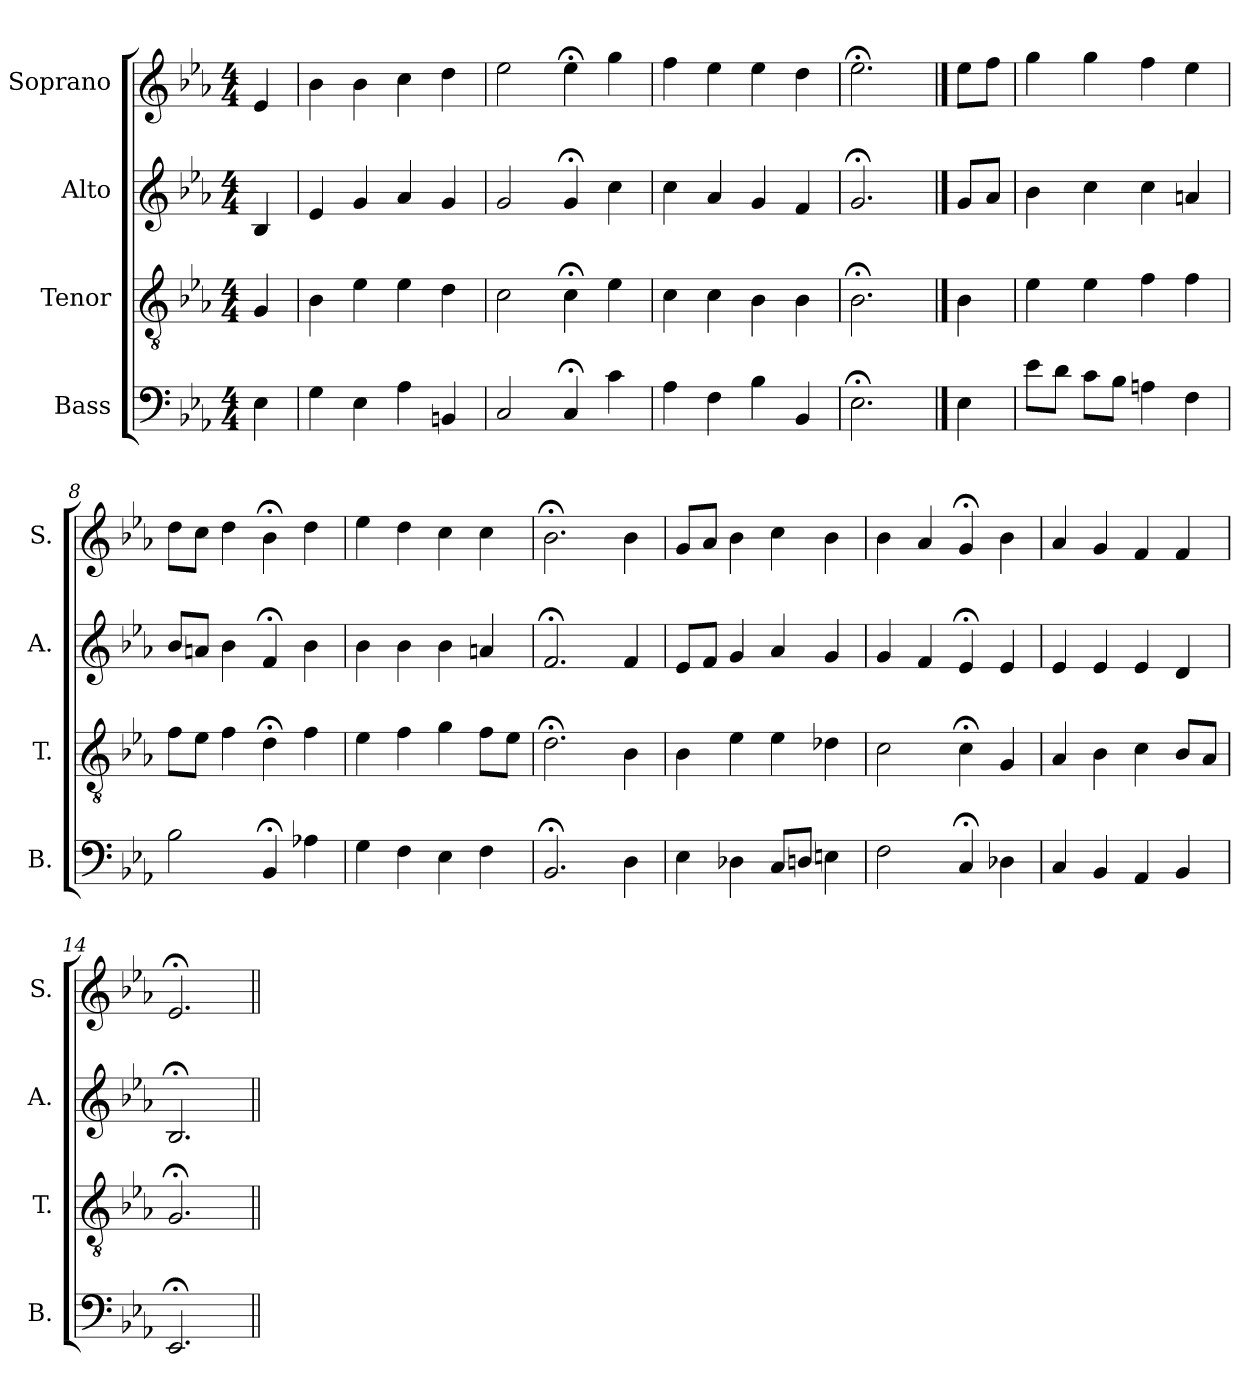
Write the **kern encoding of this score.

**kern	**kern	**kern	**kern
*part4	*part3	*part2	*part1
*staff4	*staff3	*staff2	*staff1
*I"Bass	*I"Tenor	*I"Alto	*I"Soprano
*I'B.	*I'T.	*I'A.	*I'S.
*clefF4	*clefGv2	*clefG2	*clefG2
*	*ITrd7c12	*	*
*k[b-e-a-]	*k[b-e-a-]	*k[b-e-a-]	*k[b-e-a-]
*E-:	*E-:	*E-:	*E-:
*M4/4	*M4/4	*M4/4	*M4/4
=1	=1	=1	=1
4E-\	4GG/	4B-/	4e-/
=2	=2	=2	=2
4G\	4BB-\	4e-/	4b-\
4E-\	4E-\	4g/	4b-\
4A-\	4E-\	4a-/	4cc\
4BBn/	4D\	4g/	4dd\
=3	=3	=3	=3
2C/	2C\	2g/	2ee-\
4C;</	4C;<\	4g;</	4ee-;<\
4c\	4E-\	4cc\	4gg\
=4	=4	=4	=4
4A-\	4C\	4cc\	4ff\
4F\	4C\	4a-/	4ee-\
4B-\	4BB-\	4g/	4ee-\
4BB-/	4BB-\	4f/	4dd\
=5	=5	=5	=5
2.E-;<\	2.BB-;<\	2.g;</	2.ee-;<\
==6	==6	==6	==6
4E-\	4BB-\	8g/L	8ee-\L
.	.	8a-/J	8ff\J
=7	=7	=7	=7
8e-\L	4E-\	4b-\	4gg\
8d\J	.	.	.
8c\L	4E-\	4cc\	4gg\
8B-\J	.	.	.
4An\	4F\	4cc\	4ff\
4F\	4F\	4an/	4ee-\
!!LO:LB:g=z
=8	=8	=8	=8
2B-\	8F\L	8b-/L	8dd\L
.	8E-\J	8an/J	8cc\J
.	4F\	4b-\	4dd\
4BB-;</	4D;<\	4f;</	4b-;<\
4A-X\	4F\	4b-\	4dd\
=9	=9	=9	=9
4G\	4E-\	4b-\	4ee-\
4F\	4F\	4b-\	4dd\
4E-\	4G\	4b-\	4cc\
4F\	8F\L	4an/	4cc\
.	8E-\J	.	.
=10	=10	=10	=10
2.BB-;</	2.D;<\	2.f;</	2.b-;<\
4D\	4BB-\	4f/	4b-\
!!LO:PB:g=z
=11	=11	=11	=11
4E-\	4BB-\	8e-/L	8g/L
.	.	8f/J	8a-/J
4D-X\	4E-\	4g/	4b-\
8C/L	4E-\	4a-/	4cc\
8Dn/J	.	.	.
4En\	4D-X\	4g/	4b-\
=12	=12	=12	=12
2F\	2C\	4g/	4b-\
.	.	4f/	4a-/
4C;</	4C;<\	4e-;</	4g;</
4D-X\	4GG/	4e-/	4b-\
=13	=13	=13	=13
4C/	4AA-/	4e-/	4a-/
4BB-/	4BB-\	4e-/	4g/
4AA-/	4C\	4e-/	4f/
4BB-/	8BB-/L	4d/	4f/
.	8AA-/J	.	.
=14	=14	=14	=14
2.EE-;</	2.GG;</	2.B-;</	2.e-;</
=||	=||	=||	=||
*-	*-	*-	*-
